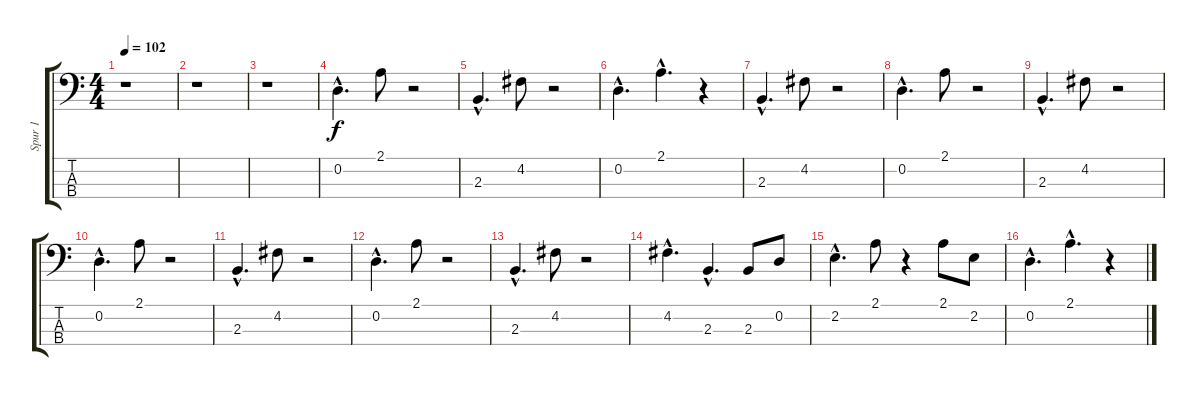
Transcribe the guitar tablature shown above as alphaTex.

\track ("Spur 1" "Spur 1") {instrument electricbassfinger}
\staff {score tabs}
\tuning (G2 D2 A1 E1) {hide}
\ts (4 4)
\tempo 102
\clef f4
\ks c
r.1{dy f instrument electricbassfinger} |
r.1 |
r.1 |
0.2{hac}.4{d} 2.1.8 r.2 |
2.3{hac}.4{d} 4.2.8 r.2 |
0.2{hac}.4{d} 2.1{hac}.4{d} r.4 |
2.3{hac}.4{d} 4.2.8 r.2 |
0.2{hac}.4{d} 2.1.8 r.2 |
2.3{hac}.4{d} 4.2.8 r.2 |
0.2{hac}.4{d} 2.1.8 r.2 |
2.3{hac}.4{d} 4.2.8 r.2 |
0.2{hac}.4{d} 2.1.8 r.2 |
2.3{hac}.4{d} 4.2.8 r.2 |
4.2{hac}.4{d} 2.3{hac}.4{d} 2.3.8 0.2.8 |
2.2{hac}.4{d} 2.1.8 r.4 2.1.8 2.2.8 |
0.2{hac}.4{d} 2.1{hac}.4{d} r.4
